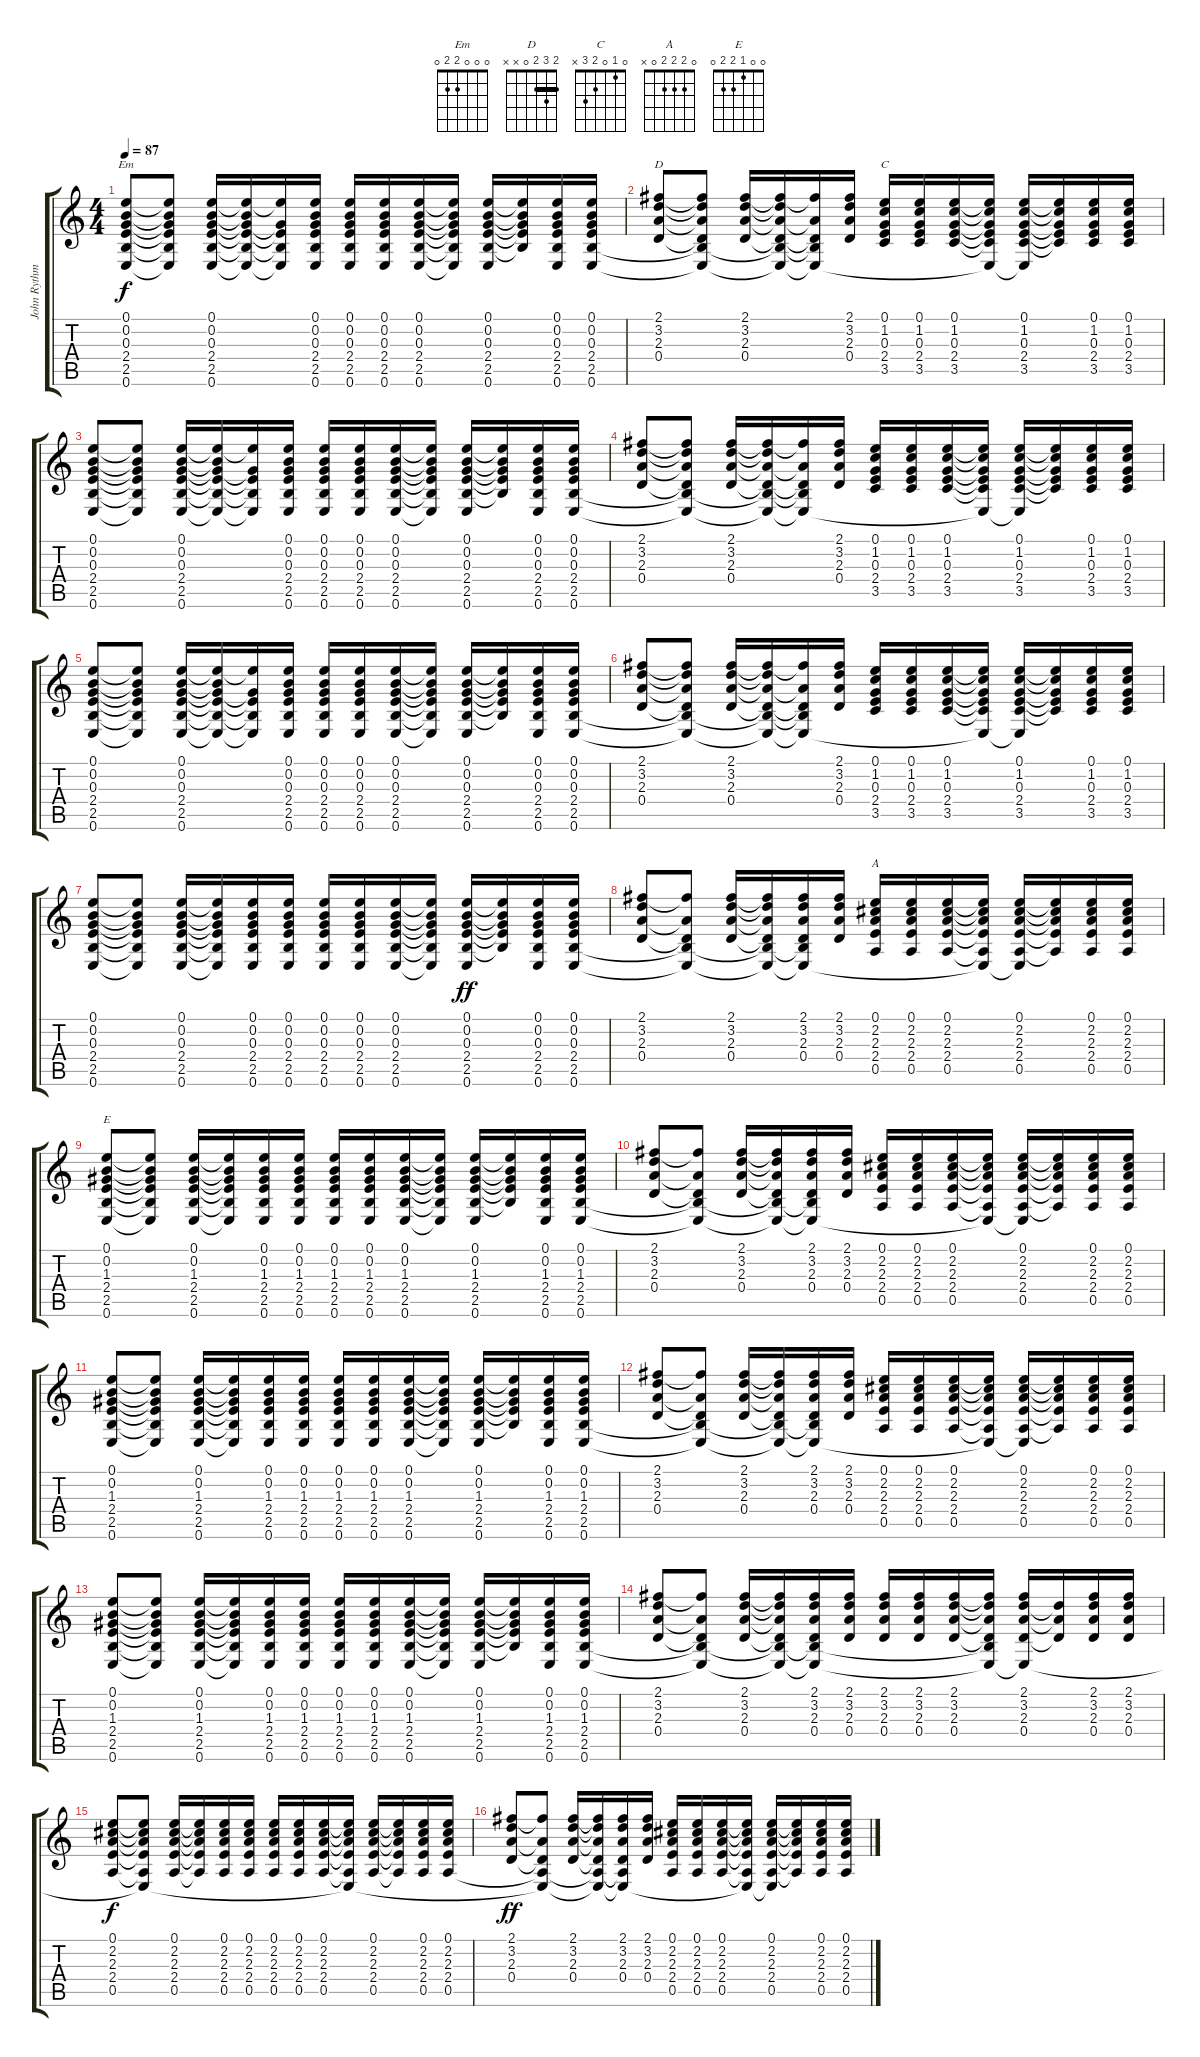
\track ("John Rythm Guitar" "John Rythm") {instrument acousticguitarsteel}
\staff {score tabs}
\tuning (E4 B3 G3 D3 A2 E2) {hide}
\chord ("Em" 0 0 0 2 2 0)
\chord ("D" 2 3 2 0 x x) {barre 2}
\chord ("C" 0 1 0 2 3 x)
\chord ("A" 0 2 2 2 0 x)
\chord ("E" 0 0 1 2 2 0)
\ts (4 4)
\tempo 87
\clef g2
\ks c
(0.1 0.2 0.3 2.4 2.5 0.6).8{ch "Em" dy f} (0.1{t} 0.2{t} 0.3{t} 2.4{t} 2.5{t} 0.6{t}).8 (0.1 0.2 0.3 2.4 2.5 0.6).16 (0.1{t} 0.2{t} 0.3{t} 2.4{t} 2.5{t} 0.6{t}).16 (0.1{t} 0.3{t} 2.4{t} 2.5{t} 0.6{t}).16 (0.1 0.2 0.3 2.4 2.5 0.6).16 (0.1 0.2 0.3 2.4 2.5 0.6).16 (0.1 0.2 0.3 2.4 2.5 0.6).16 (0.1 0.2 0.3 2.4 2.5 0.6).16 (0.1{t} 0.2{t} 0.3{t} 2.4{t} 2.5{t} 0.6{t}).16 (0.1 0.2 0.3 2.4 2.5 0.6).16 (0.1{t} 0.2{t} 0.3{t} 2.4{t} 2.5{t}).16 (0.1 0.2 0.3 2.4 2.5 0.6).16 (0.1 0.2 0.3 2.4 2.5 0.6).16 |
(2.1 3.2 2.3 0.4).8{ch "D"} (2.1{t} 3.2{t} 2.3{t} 0.4{t} 2.5{t} 0.6{t}).8 (2.1 3.2 2.3 0.4).16 (2.1{t} 3.2{t} 2.3{t} 0.4{t} 2.5{t} 0.6{t}).16 (2.1{t} 2.3{t} 0.4{t} 2.5{t} 0.6{t}).16 (2.1 3.2 2.3 0.4).16 (0.1 1.2 0.3 2.4 3.5).16{ch "C"} (0.1 1.2 0.3 2.4 3.5).16 (0.1 1.2 0.3 2.4 3.5).16 (0.1{t} 1.2{t} 0.3{t} 2.4{t} 3.5{t} 0.6{t}).16 (0.1 1.2 0.3 2.4 3.5 0.6{t}).16 (0.1{t} 1.2{t} 0.3{t} 2.4{t} 3.5{t}).16 (0.1 1.2 0.3 2.4 3.5).16 (0.1 1.2 0.3 2.4 3.5).16 |
(0.1 0.2 0.3 2.4 2.5 0.6).8 (0.1{t} 0.2{t} 0.3{t} 2.4{t} 2.5{t} 0.6{t}).8 (0.1 0.2 0.3 2.4 2.5 0.6).16 (0.1{t} 0.2{t} 0.3{t} 2.4{t} 2.5{t} 0.6{t}).16 (0.1{t} 0.3{t} 2.4{t} 2.5{t} 0.6{t}).16 (0.1 0.2 0.3 2.4 2.5 0.6).16 (0.1 0.2 0.3 2.4 2.5 0.6).16 (0.1 0.2 0.3 2.4 2.5 0.6).16 (0.1 0.2 0.3 2.4 2.5 0.6).16 (0.1{t} 0.2{t} 0.3{t} 2.4{t} 2.5{t} 0.6{t}).16 (0.1 0.2 0.3 2.4 2.5 0.6).16 (0.1{t} 0.2{t} 0.3{t} 2.4{t} 2.5{t}).16 (0.1 0.2 0.3 2.4 2.5 0.6).16 (0.1 0.2 0.3 2.4 2.5 0.6).16 |
(2.1 3.2 2.3 0.4).8 (2.1{t} 3.2{t} 2.3{t} 0.4{t} 2.5{t} 0.6{t}).8 (2.1 3.2 2.3 0.4).16 (2.1{t} 3.2{t} 2.3{t} 0.4{t} 2.5{t} 0.6{t}).16 (2.1{t} 2.3{t} 0.4{t} 2.5{t} 0.6{t}).16 (2.1 3.2 2.3 0.4).16 (0.1 1.2 0.3 2.4 3.5).16 (0.1 1.2 0.3 2.4 3.5).16 (0.1 1.2 0.3 2.4 3.5).16 (0.1{t} 1.2{t} 0.3{t} 2.4{t} 3.5{t} 0.6{t}).16 (0.1 1.2 0.3 2.4 3.5 0.6{t}).16 (0.1{t} 1.2{t} 0.3{t} 2.4{t} 3.5{t}).16 (0.1 1.2 0.3 2.4 3.5).16 (0.1 1.2 0.3 2.4 3.5).16 |
(0.1 0.2 0.3 2.4 2.5 0.6).8 (0.1{t} 0.2{t} 0.3{t} 2.4{t} 2.5{t} 0.6{t}).8 (0.1 0.2 0.3 2.4 2.5 0.6).16 (0.1{t} 0.2{t} 0.3{t} 2.4{t} 2.5{t} 0.6{t}).16 (0.1{t} 0.3{t} 2.4{t} 2.5{t} 0.6{t}).16 (0.1 0.2 0.3 2.4 2.5 0.6).16 (0.1 0.2 0.3 2.4 2.5 0.6).16 (0.1 0.2 0.3 2.4 2.5 0.6).16 (0.1 0.2 0.3 2.4 2.5 0.6).16 (0.1{t} 0.2{t} 0.3{t} 2.4{t} 2.5{t} 0.6{t}).16 (0.1 0.2 0.3 2.4 2.5 0.6).16 (0.1{t} 0.2{t} 0.3{t} 2.4{t} 2.5{t}).16 (0.1 0.2 0.3 2.4 2.5 0.6).16 (0.1 0.2 0.3 2.4 2.5 0.6).16 |
(2.1 3.2 2.3 0.4).8 (2.1{t} 3.2{t} 2.3{t} 0.4{t} 2.5{t} 0.6{t}).8 (2.1 3.2 2.3 0.4).16 (2.1{t} 3.2{t} 2.3{t} 0.4{t} 2.5{t} 0.6{t}).16 (2.1{t} 2.3{t} 0.4{t} 2.5{t} 0.6{t}).16 (2.1 3.2 2.3 0.4).16 (0.1 1.2 0.3 2.4 3.5).16 (0.1 1.2 0.3 2.4 3.5).16 (0.1 1.2 0.3 2.4 3.5).16 (0.1{t} 1.2{t} 0.3{t} 2.4{t} 3.5{t} 0.6{t}).16 (0.1 1.2 0.3 2.4 3.5 0.6{t}).16 (0.1{t} 1.2{t} 0.3{t} 2.4{t} 3.5{t}).16 (0.1 1.2 0.3 2.4 3.5).16 (0.1 1.2 0.3 2.4 3.5).16 |
(0.1 0.2 0.3 2.4 2.5 0.6).8 (0.1{t} 0.2{t} 0.3{t} 2.4{t} 2.5{t} 0.6{t}).8 (0.1 0.2 0.3 2.4 2.5 0.6).16 (0.1{t} 0.2{t} 0.3{t} 2.4{t} 2.5{t} 0.6{t}).16 (0.1 0.2 0.3 2.4 2.5 0.6).16 (0.1 0.2 0.3 2.4 2.5 0.6).16 (0.1 0.2 0.3 2.4 2.5 0.6).16 (0.1 0.2 0.3 2.4 2.5 0.6).16 (0.1 0.2 0.3 2.4 2.5 0.6).16 (0.1{t} 0.2{t} 0.3{t} 2.4{t} 2.5{t} 0.6{t}).16 (0.1 0.2 0.3 2.4 2.5 0.6).16{dy ff} (0.1{t} 0.2{t} 0.3{t} 2.4{t} 2.5{t}).16 (0.1 0.2 0.3 2.4 2.5 0.6).16 (0.1 0.2 0.3 2.4 2.5 0.6).16 |
(2.1 3.2 2.3 0.4).8 (2.1{t} 2.3{t} 0.4{t} 2.5{t} 0.6{t}).8 (2.1 3.2 2.3 0.4).16 (2.1{t} 3.2{t} 2.3{t} 0.4{t} 2.5{t} 0.6{t}).16 (2.1 3.2 2.3 0.4 2.5{t} 0.6{t}).16 (2.1 3.2 2.3 0.4).16 (0.1 2.2 2.3 2.4 0.5).16{ch "A"} (0.1 2.2 2.3 2.4 0.5).16 (0.1 2.2 2.3 2.4 0.5).16 (0.1{t} 2.2{t} 2.3{t} 2.4{t} 0.5{t} 0.6{t}).16 (0.1 2.2 2.3 2.4 0.5 0.6{t}).16 (0.1{t} 2.2{t} 2.3{t} 2.4{t} 0.5{t}).16 (0.1 2.2 2.3 2.4 0.5).16 (0.1 2.2 2.3 2.4 0.5).16 |
(0.1 0.2 1.3 2.4 2.5 0.6).8{ch "E"} (0.1{t} 0.2{t} 1.3{t} 2.4{t} 2.5{t} 0.6{t}).8 (0.1 0.2 1.3 2.4 2.5 0.6).16 (0.1{t} 0.2{t} 1.3{t} 2.4{t} 2.5{t} 0.6{t}).16 (0.1 0.2 1.3 2.4 2.5 0.6).16 (0.1 0.2 1.3 2.4 2.5 0.6).16 (0.1 0.2 1.3 2.4 2.5 0.6).16 (0.1 0.2 1.3 2.4 2.5 0.6).16 (0.1 0.2 1.3 2.4 2.5 0.6).16 (0.1{t} 0.2{t} 1.3{t} 2.4{t} 2.5{t} 0.6{t}).16 (0.1 0.2 1.3 2.4 2.5 0.6).16 (0.1{t} 0.2{t} 1.3{t} 2.4{t} 2.5{t}).16 (0.1 0.2 1.3 2.4 2.5 0.6).16 (0.1 0.2 1.3 2.4 2.5 0.6).16 |
(2.1 3.2 2.3 0.4).8 (2.1{t} 2.3{t} 0.4{t} 2.5{t} 0.6{t}).8 (2.1 3.2 2.3 0.4).16 (2.1{t} 3.2{t} 2.3{t} 0.4{t} 2.5{t} 0.6{t}).16 (2.1 3.2 2.3 0.4 2.5{t} 0.6{t}).16 (2.1 3.2 2.3 0.4).16 (0.1 2.2 2.3 2.4 0.5).16 (0.1 2.2 2.3 2.4 0.5).16 (0.1 2.2 2.3 2.4 0.5).16 (0.1{t} 2.2{t} 2.3{t} 2.4{t} 0.5{t} 0.6{t}).16 (0.1 2.2 2.3 2.4 0.5 0.6{t}).16 (0.1{t} 2.2{t} 2.3{t} 2.4{t} 0.5{t}).16 (0.1 2.2 2.3 2.4 0.5).16 (0.1 2.2 2.3 2.4 0.5).16 |
(0.1 0.2 1.3 2.4 2.5 0.6).8 (0.1{t} 0.2{t} 1.3{t} 2.4{t} 2.5{t} 0.6{t}).8 (0.1 0.2 1.3 2.4 2.5 0.6).16 (0.1{t} 0.2{t} 1.3{t} 2.4{t} 2.5{t} 0.6{t}).16 (0.1 0.2 1.3 2.4 2.5 0.6).16 (0.1 0.2 1.3 2.4 2.5 0.6).16 (0.1 0.2 1.3 2.4 2.5 0.6).16 (0.1 0.2 1.3 2.4 2.5 0.6).16 (0.1 0.2 1.3 2.4 2.5 0.6).16 (0.1{t} 0.2{t} 1.3{t} 2.4{t} 2.5{t} 0.6{t}).16 (0.1 0.2 1.3 2.4 2.5 0.6).16 (0.1{t} 0.2{t} 1.3{t} 2.4{t} 2.5{t}).16 (0.1 0.2 1.3 2.4 2.5 0.6).16 (0.1 0.2 1.3 2.4 2.5 0.6).16 |
(2.1 3.2 2.3 0.4).8 (2.1{t} 2.3{t} 0.4{t} 2.5{t} 0.6{t}).8 (2.1 3.2 2.3 0.4).16 (2.1{t} 3.2{t} 2.3{t} 0.4{t} 2.5{t} 0.6{t}).16 (2.1 3.2 2.3 0.4 2.5{t} 0.6{t}).16 (2.1 3.2 2.3 0.4).16 (0.1 2.2 2.3 2.4 0.5).16 (0.1 2.2 2.3 2.4 0.5).16 (0.1 2.2 2.3 2.4 0.5).16 (0.1{t} 2.2{t} 2.3{t} 2.4{t} 0.5{t} 0.6{t}).16 (0.1 2.2 2.3 2.4 0.5 0.6{t}).16 (0.1{t} 2.2{t} 2.3{t} 2.4{t} 0.5{t}).16 (0.1 2.2 2.3 2.4 0.5).16 (0.1 2.2 2.3 2.4 0.5).16 |
(0.1 0.2 1.3 2.4 2.5 0.6).8 (0.1{t} 0.2{t} 1.3{t} 2.4{t} 2.5{t} 0.6{t}).8 (0.1 0.2 1.3 2.4 2.5 0.6).16 (0.1{t} 0.2{t} 1.3{t} 2.4{t} 2.5{t} 0.6{t}).16 (0.1 0.2 1.3 2.4 2.5 0.6).16 (0.1 0.2 1.3 2.4 2.5 0.6).16 (0.1 0.2 1.3 2.4 2.5 0.6).16 (0.1 0.2 1.3 2.4 2.5 0.6).16 (0.1 0.2 1.3 2.4 2.5 0.6).16 (0.1{t} 0.2{t} 1.3{t} 2.4{t} 2.5{t} 0.6{t}).16 (0.1 0.2 1.3 2.4 2.5 0.6).16 (0.1{t} 0.2{t} 1.3{t} 2.4{t} 2.5{t}).16 (0.1 0.2 1.3 2.4 2.5 0.6).16 (0.1 0.2 1.3 2.4 2.5 0.6).16 |
(2.1 3.2 2.3 0.4).8 (2.1{t} 2.3{t} 0.4{t} 2.5{t} 0.6{t}).8 (2.1 3.2 2.3 0.4).16 (2.1{t} 3.2{t} 2.3{t} 0.4{t} 2.5{t} 0.6{t}).16 (2.1 3.2 2.3 0.4 2.5{t} 0.6{t}).16 (2.1 3.2 2.3 0.4).16 (2.1 3.2 2.3 0.4).16 (2.1 3.2 2.3 0.4).16 (2.1 3.2 2.3 0.4).16 (2.1{t} 3.2{t} 2.3{t} 0.4{t} 2.5{t} 0.6{t}).16 (2.1 3.2 2.3 0.4 0.6{t}).16 (3.2{t} 2.3{t} 0.4{t}).16 (2.1 3.2 2.3 0.4).16 (2.1 3.2 2.3 0.4).16 |
(0.1 2.2 2.3 2.4 0.5).8{dy f} (0.1{t} 2.2{t} 2.3{t} 2.4{t} 0.5{t} 0.6{t}).8 (0.1 2.2 2.3 2.4 0.5).16 (0.1{t} 2.2{t} 2.3{t} 2.4{t} 0.5{t}).16 (0.1 2.2 2.3 2.4 0.5).16 (0.1 2.2 2.3 2.4 0.5).16 (0.1 2.2 2.3 2.4 0.5).16 (0.1 2.2 2.3 2.4 0.5).16 (0.1 2.2 2.3 2.4 0.5).16 (0.1{t} 2.2{t} 2.3{t} 2.4{t} 0.5{t} 0.6{t}).16 (0.1 2.2 2.3 2.4 0.5).16 (0.1{t} 2.2{t} 2.3{t} 2.4{t} 0.5{t}).16 (0.1 2.2 2.3 2.4 0.5).16 (0.1 2.2 2.3 2.4 0.5).16 |
(2.1 3.2 2.3 0.4).8{dy ff} (2.1{t} 2.3{t} 0.4{t} 0.5{t} 0.6{t}).8 (2.1 3.2 2.3 0.4).16 (2.1{t} 3.2{t} 2.3{t} 0.4{t} 0.5{t} 0.6{t}).16 (2.1 3.2 2.3 0.4 0.5{t} 0.6{t}).16 (2.1 3.2 2.3 0.4).16 (0.1 2.2 2.3 2.4 0.5).16 (0.1 2.2 2.3 2.4 0.5).16 (0.1 2.2 2.3 2.4 0.5).16 (0.1{t} 2.2{t} 2.3{t} 2.4{t} 0.5{t} 0.6{t}).16 (0.1 2.2 2.3 2.4 0.5 0.6{t}).16 (0.1{t} 2.2{t} 2.3{t} 2.4{t} 0.5{t}).16 (0.1 2.2 2.3 2.4 0.5).16 (0.1 2.2 2.3 2.4 0.5).16
